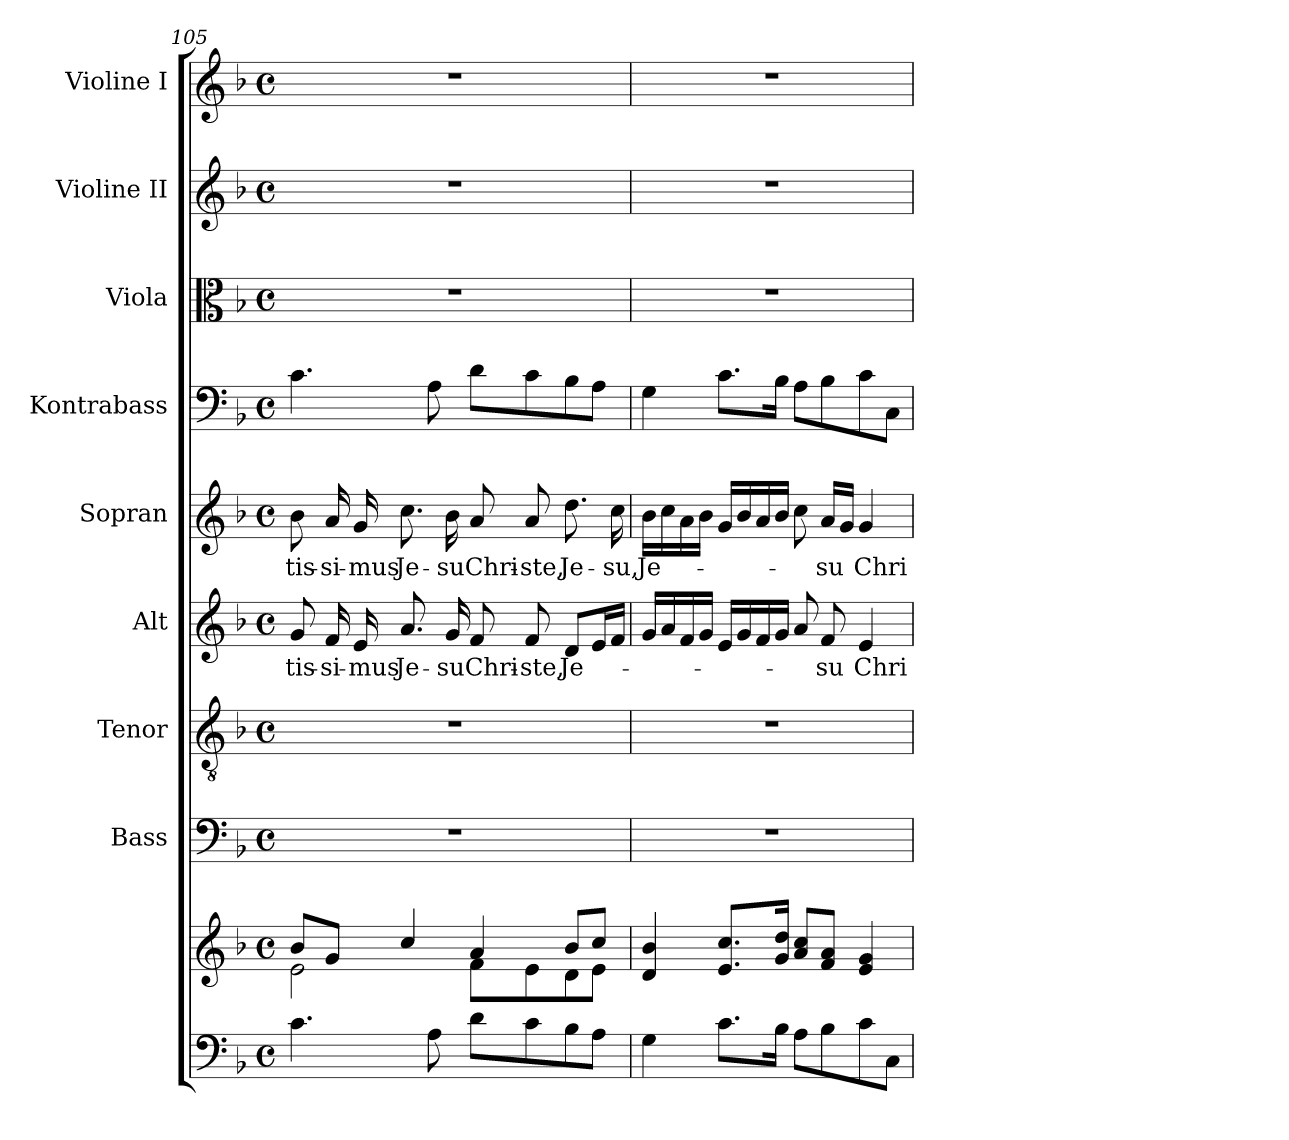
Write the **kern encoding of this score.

**kern	**kern	**kern	**kern	**kern	**text	**kern	**text	**kern	**kern	**kern	**kern
*part9	*part9	*part8	*part7	*part6	*part6	*part5	*part5	*part4	*part3	*part2	*part1
*staff10	*staff9	*staff8	*staff7	*staff6	*staff6	*staff5	*staff5	*staff4	*staff3	*staff2	*staff1
*	*	*I"Bass	*I"Tenor	*I"Alt	*	*I"Sopran	*	*I"Kontrabass	*I"Viola	*I"Violine II	*I"Violine I
*	*	*I'B.	*I'T.	*I'A.	*	*I'S.	*	*I'Kb.	*I'Vla.	*I'Vl. II	*I'Vl. I
*clefF4	*clefG2	*clefF4	*clefGv2	*clefG2	*	*clefG2	*	*clefF4	*clefC3	*clefG2	*clefG2
*	*	*	*	*	*	*	*	*ITrd7c12	*	*	*
*k[b-]	*k[b-]	*k[b-]	*k[b-]	*k[b-]	*	*k[b-]	*	*k[b-]	*k[b-]	*k[b-]	*k[b-]
*F:	*F:	*F:	*F:	*F:	*	*F:	*	*F:	*F:	*F:	*F:
*M4/4	*M4/4	*M4/4	*M4/4	*M4/4	*	*M4/4	*	*M4/4	*M4/4	*M4/4	*M4/4
*met(c)	*met(c)	*met(c)	*met(c)	*met(c)	*	*met(c)	*	*met(c)	*met(c)	*met(c)	*met(c)
=105	=105	=105	=105	=105	=105	=105	=105	=105	=105	=105	=105
*	*^	*	*	*	*	*	*	*	*	*	*
!	!	!	!	!	!	!LO:LY:b	!	!LO:LY:b	!	!	!	!
4.c\	8b-/L	2e\	1r	1r	8g/	-tis-	8b-\	-tis-	4.C\	1r	1r	1r
!	!	!	!	!	!	!LO:LY:b	!	!LO:LY:b	!	!	!	!
.	8g/J	.	.	.	16f/	-si-	16a/	-si-	.	.	.	.
!	!	!	!	!	!	!LO:LY:b	!	!LO:LY:b	!	!	!	!
.	.	.	.	.	16e/	-mus	16g/	-mus	.	.	.	.
!	!	!	!	!	!	!LO:LY:b	!	!LO:LY:b	!	!	!	!
.	4cc/	.	.	.	8.a/	Je-	8.cc\	Je-	.	.	.	.
8A\	.	.	.	.	.	.	.	.	8AA\	.	.	.
!	!	!	!	!	!	!LO:LY:b	!	!LO:LY:b	!	!	!	!
.	.	.	.	.	16g/	-su	16b-\	-su	.	.	.	.
!	!	!	!	!	!	!LO:LY:b	!	!LO:LY:b	!	!	!	!
8d\L	4a/	8f\L	.	.	8f/	Chri-	8a/	Chri-	8D\L	.	.	.
!	!	!	!	!	!	!LO:LY:b	!	!LO:LY:b	!	!	!	!
8c\	.	8e\	.	.	8f/	-ste,	8a/	-ste,	8C\	.	.	.
!	!	!	!	!	!	!LO:LY:b	!	!LO:LY:b	!	!	!	!
8B-\	8b-/L	8d\	.	.	8d/L	Je-	8.dd\	Je-	8BB-\	.	.	.
8A\J	8cc/J	8e\J	.	.	16e/L	.	.	.	8AA\J	.	.	.
!	!	!	!	!	!	!	!	!LO:LY:b	!	!	!	!
.	.	.	.	.	16f/JJ	.	16cc\	-su,	.	.	.	.
*	*v	*v	*	*	*	*	*	*	*	*	*	*
!!LO:PB:g=z
=106	=106	=106	=106	=106	=106	=106	=106	=106	=106	=106	=106
!	!	!	!	!	!	!	!LO:LY:b	!	!	!	!
4G\	4d/ 4b-/	1r	1r	16g/LL	.	16b-\LL	Je-	4GG\	1r	1r	1r
.	.	.	.	16a/	.	16cc\	.	.	.	.	.
.	.	.	.	16f/	.	16a\	.	.	.	.	.
.	.	.	.	16g/JJ	.	16b-\JJ	.	.	.	.	.
8.c\L	8.e/ 8.cc/L	.	.	16e/LL	.	16g/LL	.	8.C\L	.	.	.
.	.	.	.	16g/	.	16b-/	.	.	.	.	.
.	.	.	.	16f/	.	16a/	.	.	.	.	.
16B-\Jk	16g/ 16dd/Jk	.	.	16g/JJ	.	16b-/JJ	.	16BB-\Jk	.	.	.
8A\L	8a/ 8cc/L	.	.	8a/	.	8cc\	.	8AA\L	.	.	.
!	!	!	!	!	!LO:LY:b	!	!LO:LY:b	!	!	!	!
8B-\	8f/ 8a/J	.	.	8f/	-su	16a/LL	-su	8BB-\	.	.	.
.	.	.	.	.	.	16g/JJ	.	.	.	.	.
!	!	!	!	!	!LO:LY:b	!	!LO:LY:b	!	!	!	!
8c\	4e/ 4g/	.	.	4e/	Chri-	4g/	Chri-	8C\	.	.	.
8C\J	.	.	.	.	.	.	.	8CC\J	.	.	.
=	=	=	=	=	=	=	=	=	=	=	=
*-	*-	*-	*-	*-	*-	*-	*-	*-	*-	*-	*-
